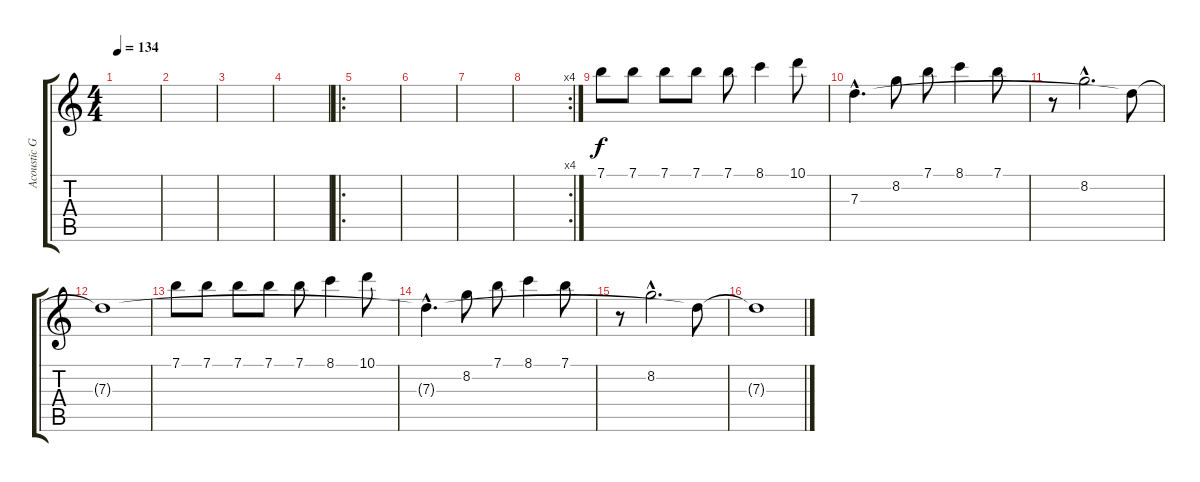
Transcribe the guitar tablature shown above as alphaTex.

\track ("Acoustic Guitar" "Acoustic G") {instrument acousticguitarnylon}
\staff {score tabs}
\tuning (E4 B3 G3 D3 A2 E2) {hide}
\ts (4 4)
\tempo 134
\clef g2
\ks c
|
|
|
|
\ro
|
|
|
\rc 4
|
7.1.8 7.1.8 7.1.8 7.1.8 7.1.8 8.1.4 10.1.8 |
7.3{hac}.4{d} 8.2.8 7.1.8 8.1.4 7.1.8 |
r.8 8.2{hac}.2{d} 7.3{t}.8 |
7.3{t}.1 |
7.1.8 7.1.8 7.1.8 7.1.8 7.1.8 8.1.4 10.1.8 |
7.3{hac t}.4{d} 8.2.8 7.1.8 8.1.4 7.1.8 |
r.8 8.2{hac}.2{d} 7.3{t}.8 |
7.3{t}.1
